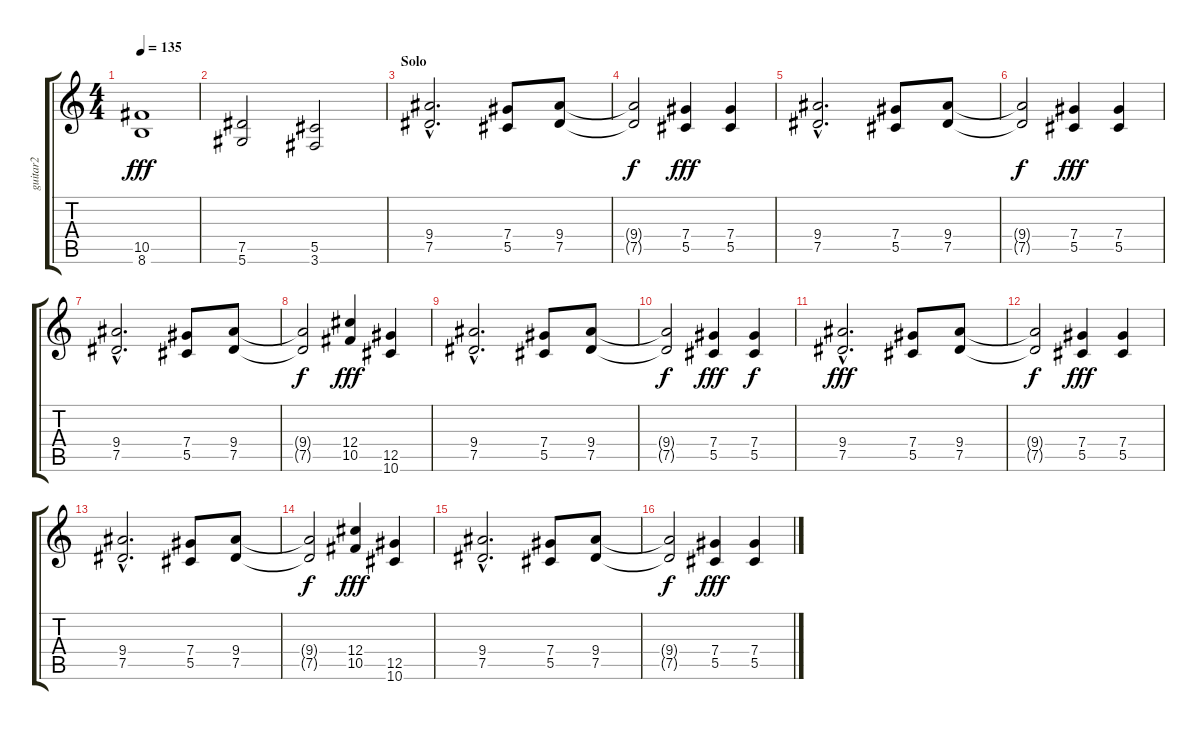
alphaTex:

\track ("guitar2" "guitar2") {instrument distortionguitar}
\staff {score tabs}
\tuning (Eb4 Bb3 Gb3 Db3 Ab2 Eb2) {hide}
\ts (4 4)
\tempo 135
\clef g2
\ks c
(10.5 8.6).1{dy fff} |
(7.5 5.6).2 (5.5 3.6).2 |
\section ("" "Solo")
(9.4{hac} 7.5{hac}).2{d} (7.4 5.5).8 (9.4 7.5).8 |
(9.4{t} 7.5{t}).2{dy f} (7.4 5.5).4{dy fff} (7.4 5.5).4 |
(9.4{hac} 7.5{hac}).2{d} (7.4 5.5).8 (9.4 7.5).8 |
(9.4{t} 7.5{t}).2{dy f} (7.4 5.5).4{dy fff} (7.4 5.5).4 |
(9.4{hac} 7.5{hac}).2{d} (7.4 5.5).8 (9.4 7.5).8 |
(9.4{t} 7.5{t}).2{dy f} (12.4 10.5).4{dy fff} (12.5 10.6).4 |
(9.4{hac} 7.5{hac}).2{d} (7.4 5.5).8 (9.4 7.5).8 |
(9.4{t} 7.5{t}).2{dy f} (7.4 5.5).4{dy fff} (7.4 5.5).4{dy f} |
(9.4{hac} 7.5{hac}).2{d dy fff} (7.4 5.5).8 (9.4 7.5).8 |
(9.4{t} 7.5{t}).2{dy f} (7.4 5.5).4{dy fff} (7.4 5.5).4 |
(9.4{hac} 7.5{hac}).2{d} (7.4 5.5).8 (9.4 7.5).8 |
(9.4{t} 7.5{t}).2{dy f} (12.4 10.5).4{dy fff} (12.5 10.6).4 |
(9.4{hac} 7.5{hac}).2{d} (7.4 5.5).8 (9.4 7.5).8 |
(9.4{t} 7.5{t}).2{dy f} (7.4 5.5).4{dy fff} (7.4 5.5).4
